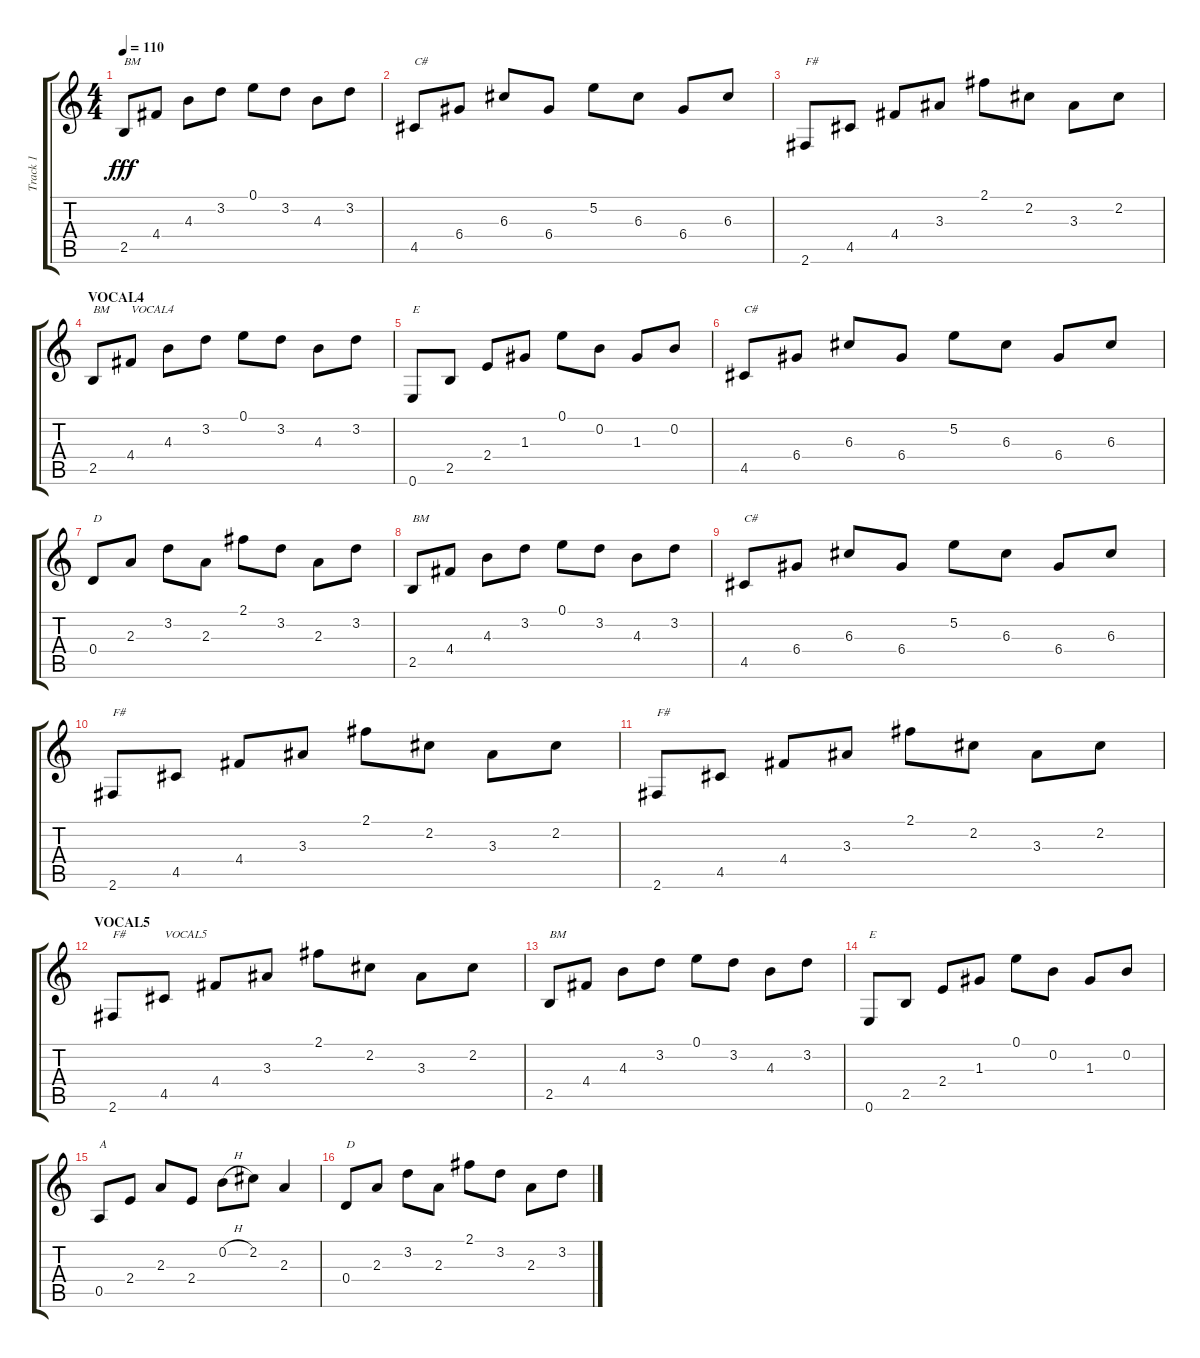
\track ("Track 1" "Track 1") {instrument acousticguitarsteel}
\staff {score tabs}
\tuning (E4 B3 G3 D3 A2 E2) {hide}
\ts (4 4)
\tempo 110
\clef g2
\ks c
2.5.8{txt "BM" dy fff} 4.4.8 4.3.8 3.2.8 0.1.8 3.2.8 4.3.8 3.2.8 |
4.5.8{txt "C#"} 6.4.8 6.3.8 6.4.8 5.2.8 6.3.8 6.4.8 6.3.8 |
2.6.8{txt "F#"} 4.5.8 4.4.8 3.3.8 2.1.8 2.2.8 3.3.8 2.2.8 |
\section ("" "VOCAL4")
2.5.8{txt "BM"} 4.4.8{txt "VOCAL4"} 4.3.8 3.2.8 0.1.8 3.2.8 4.3.8 3.2.8 |
0.6.8{txt "E"} 2.5.8 2.4.8 1.3.8 0.1.8 0.2.8 1.3.8 0.2.8 |
4.5.8{txt "C#"} 6.4.8 6.3.8 6.4.8 5.2.8 6.3.8 6.4.8 6.3.8 |
0.4.8{txt "D"} 2.3.8 3.2.8 2.3.8 2.1.8 3.2.8 2.3.8 3.2.8 |
2.5.8{txt "BM"} 4.4.8 4.3.8 3.2.8 0.1.8 3.2.8 4.3.8 3.2.8 |
4.5.8{txt "C#"} 6.4.8 6.3.8 6.4.8 5.2.8 6.3.8 6.4.8 6.3.8 |
2.6.8{txt "F#"} 4.5.8 4.4.8 3.3.8 2.1.8 2.2.8 3.3.8 2.2.8 |
2.6.8{txt "F#"} 4.5.8 4.4.8 3.3.8 2.1.8 2.2.8 3.3.8 2.2.8 |
\section ("" "VOCAL5")
2.6.8{txt "F#"} 4.5.8{txt "VOCAL5"} 4.4.8 3.3.8 2.1.8 2.2.8 3.3.8 2.2.8 |
2.5.8{txt "BM"} 4.4.8 4.3.8 3.2.8 0.1.8 3.2.8 4.3.8 3.2.8 |
0.6.8{txt "E"} 2.5.8 2.4.8 1.3.8 0.1.8 0.2.8 1.3.8 0.2.8 |
0.5.8{txt "A"} 2.4.8 2.3.8 2.4.8 0.2{h}.8 2.2.8 2.3.4 |
0.4.8{txt "D"} 2.3.8 3.2.8 2.3.8 2.1.8 3.2.8 2.3.8 3.2.8
